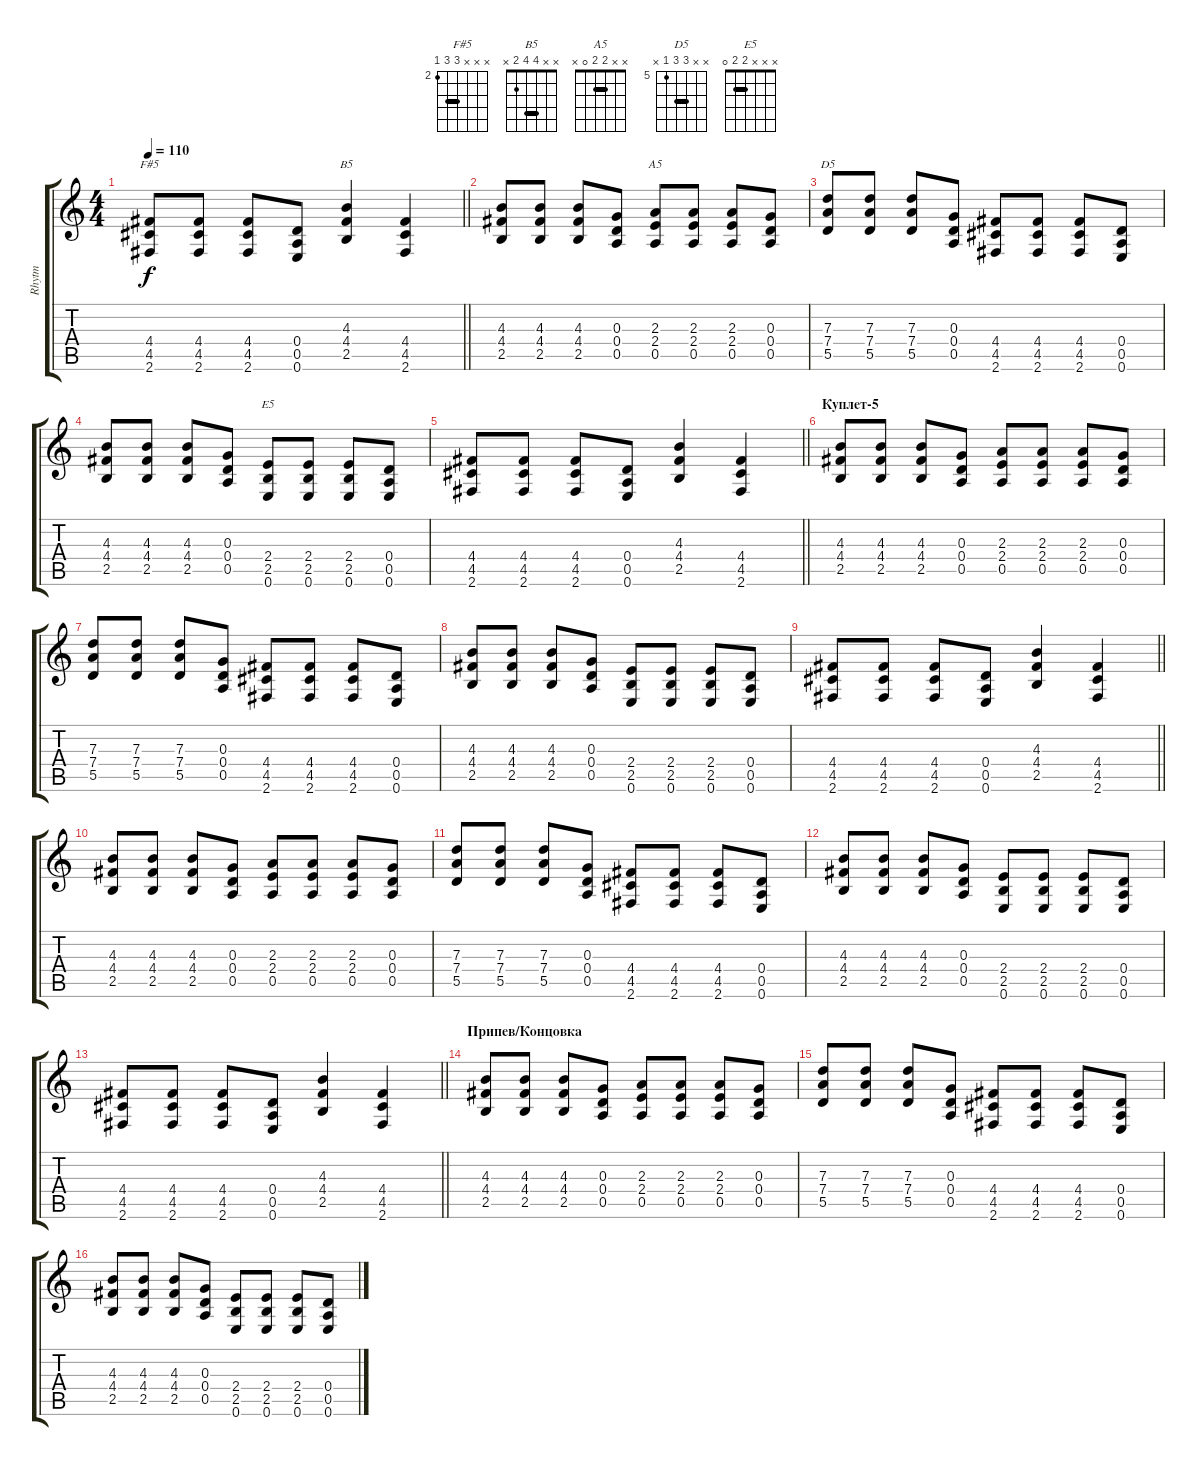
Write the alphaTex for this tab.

\track ("Rhytm" "Rhytm") {instrument distortionguitar}
\staff {score tabs}
\tuning (E4 B3 G3 D3 A2 E2) {hide}
\chord ("F#5" x x x 4 4 2) {firstfret 2 barre 4}
\chord ("B5" x x 4 4 2 x) {barre 4}
\chord ("A5" x x 2 2 0 x) {barre 2}
\chord ("D5" x x 7 7 5 x) {firstfret 5 barre 7}
\chord ("E5" x x x 2 2 0) {barre 2}
\ts (4 4)
\tempo 110
\clef g2
\barLineRight lightlight
\ks c
(4.4 4.5 2.6).8{ch "F#5" dy f} (4.4 4.5 2.6).8 (4.4 4.5 2.6).8 (0.4 0.5 0.6).8 (4.3 4.4 2.5).4{ch "B5"} (4.4 4.5 2.6).4 |
(4.3 4.4 2.5).8 (4.3 4.4 2.5).8 (4.3 4.4 2.5).8 (0.3 0.4 0.5).8 (2.3 2.4 0.5).8{ch "A5"} (2.3 2.4 0.5).8 (2.3 2.4 0.5).8 (0.3 0.4 0.5).8 |
(7.3 7.4 5.5).8{ch "D5"} (7.3 7.4 5.5).8 (7.3 7.4 5.5).8 (0.3 0.4 0.5).8 (4.4 4.5 2.6).8 (4.4 4.5 2.6).8 (4.4 4.5 2.6).8 (0.4 0.5 0.6).8 |
(4.3 4.4 2.5).8 (4.3 4.4 2.5).8 (4.3 4.4 2.5).8 (0.3 0.4 0.5).8 (2.4 2.5 0.6).8{ch "E5"} (2.4 2.5 0.6).8 (2.4 2.5 0.6).8 (0.4 0.5 0.6).8 |
\barLineRight lightlight
(4.4 4.5 2.6).8 (4.4 4.5 2.6).8 (4.4 4.5 2.6).8 (0.4 0.5 0.6).8 (4.3 4.4 2.5).4 (4.4 4.5 2.6).4 |
\section ("" "Куплет-5")
(4.3 4.4 2.5).8 (4.3 4.4 2.5).8 (4.3 4.4 2.5).8 (0.3 0.4 0.5).8 (2.3 2.4 0.5).8 (2.3 2.4 0.5).8 (2.3 2.4 0.5).8 (0.3 0.4 0.5).8 |
(7.3 7.4 5.5).8 (7.3 7.4 5.5).8 (7.3 7.4 5.5).8 (0.3 0.4 0.5).8 (4.4 4.5 2.6).8 (4.4 4.5 2.6).8 (4.4 4.5 2.6).8 (0.4 0.5 0.6).8 |
(4.3 4.4 2.5).8 (4.3 4.4 2.5).8 (4.3 4.4 2.5).8 (0.3 0.4 0.5).8 (2.4 2.5 0.6).8 (2.4 2.5 0.6).8 (2.4 2.5 0.6).8 (0.4 0.5 0.6).8 |
\barLineRight lightlight
(4.4 4.5 2.6).8 (4.4 4.5 2.6).8 (4.4 4.5 2.6).8 (0.4 0.5 0.6).8 (4.3 4.4 2.5).4 (4.4 4.5 2.6).4 |
(4.3 4.4 2.5).8 (4.3 4.4 2.5).8 (4.3 4.4 2.5).8 (0.3 0.4 0.5).8 (2.3 2.4 0.5).8 (2.3 2.4 0.5).8 (2.3 2.4 0.5).8 (0.3 0.4 0.5).8 |
(7.3 7.4 5.5).8 (7.3 7.4 5.5).8 (7.3 7.4 5.5).8 (0.3 0.4 0.5).8 (4.4 4.5 2.6).8 (4.4 4.5 2.6).8 (4.4 4.5 2.6).8 (0.4 0.5 0.6).8 |
(4.3 4.4 2.5).8 (4.3 4.4 2.5).8 (4.3 4.4 2.5).8 (0.3 0.4 0.5).8 (2.4 2.5 0.6).8 (2.4 2.5 0.6).8 (2.4 2.5 0.6).8 (0.4 0.5 0.6).8 |
\barLineRight lightlight
(4.4 4.5 2.6).8 (4.4 4.5 2.6).8 (4.4 4.5 2.6).8 (0.4 0.5 0.6).8 (4.3 4.4 2.5).4 (4.4 4.5 2.6).4 |
\section ("" "Припев/Концовка")
(4.3 4.4 2.5).8 (4.3 4.4 2.5).8 (4.3 4.4 2.5).8 (0.3 0.4 0.5).8 (2.3 2.4 0.5).8 (2.3 2.4 0.5).8 (2.3 2.4 0.5).8 (0.3 0.4 0.5).8 |
(7.3 7.4 5.5).8 (7.3 7.4 5.5).8 (7.3 7.4 5.5).8 (0.3 0.4 0.5).8 (4.4 4.5 2.6).8 (4.4 4.5 2.6).8 (4.4 4.5 2.6).8 (0.4 0.5 0.6).8 |
(4.3 4.4 2.5).8 (4.3 4.4 2.5).8 (4.3 4.4 2.5).8 (0.3 0.4 0.5).8 (2.4 2.5 0.6).8 (2.4 2.5 0.6).8 (2.4 2.5 0.6).8 (0.4 0.5 0.6).8
